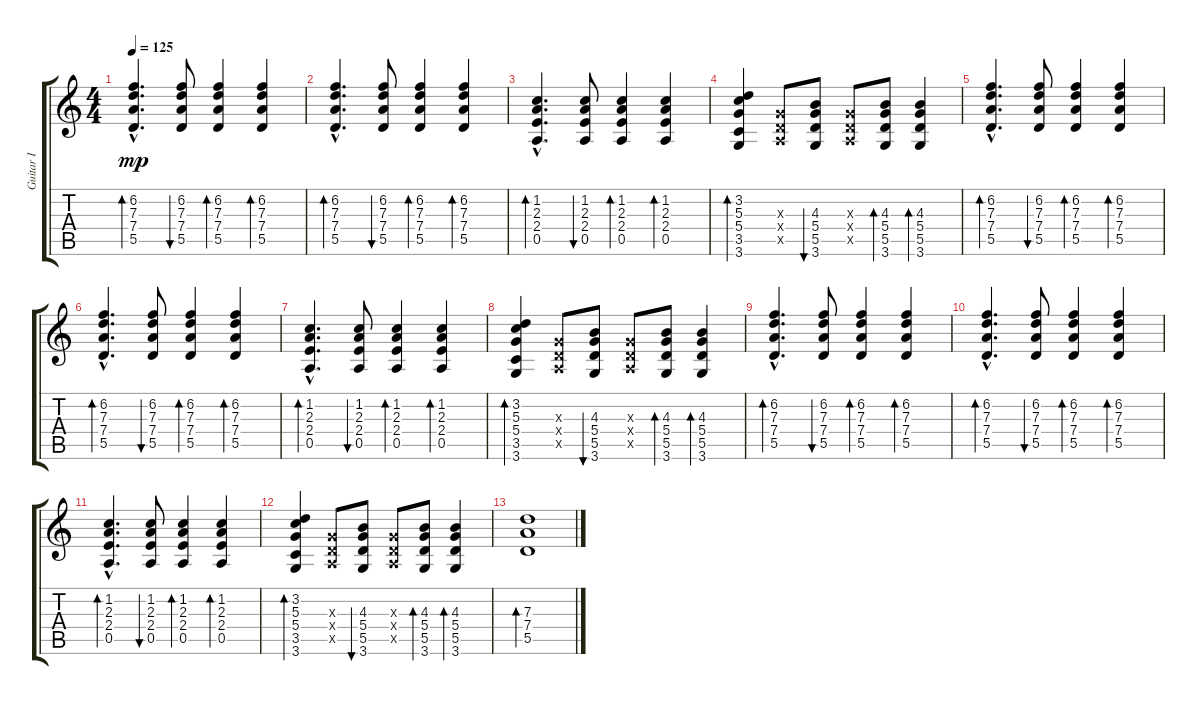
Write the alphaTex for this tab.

\track ("Guitar I" "Guitar I") {instrument distortionguitar}
\staff {score tabs}
\tuning (E4 B3 G3 D3 A2 E2) {hide}
\ts (4 4)
\tempo 125
\clef g2
\ks c
(6.2{hac} 7.3{hac} 7.4{hac} 5.5{hac}).4{d bd 60 dy mp volume 10 instrument acousticguitarnylon} (6.2 7.3 7.4 5.5).8{bu 60} (6.2 7.3 7.4 5.5).4{bd 60} (6.2 7.3 7.4 5.5).4{bd 60} |
(6.2{hac} 7.3{hac} 7.4{hac} 5.5{hac}).4{d bd 60} (6.2 7.3 7.4 5.5).8{bu 60} (6.2 7.3 7.4 5.5).4{bd 60} (6.2 7.3 7.4 5.5).4{bd 60} |
(1.2{hac} 2.3{hac} 2.4{hac} 0.5{hac}).4{d bd 60} (1.2 2.3 2.4 0.5).8{bu 60} (1.2 2.3 2.4 0.5).4{bd 60} (1.2 2.3 2.4 0.5).4{bd 60} |
(3.2 5.3 5.4 3.5 3.6).4{bd 60} (0.3{x} 0.4{x} 0.5{x}).8 (4.3 5.4 5.5 3.6).8{bu 60} (0.3{x} 0.4{x} 0.5{x}).8 (4.3 5.4 5.5 3.6).8{bd 60} (4.3 5.4 5.5 3.6).4{bd 60} |
(6.2{hac} 7.3{hac} 7.4{hac} 5.5{hac}).4{d bd 60 volume 10 instrument acousticguitarnylon} (6.2 7.3 7.4 5.5).8{bu 60} (6.2 7.3 7.4 5.5).4{bd 60} (6.2 7.3 7.4 5.5).4{bd 60} |
(6.2{hac} 7.3{hac} 7.4{hac} 5.5{hac}).4{d bd 60} (6.2 7.3 7.4 5.5).8{bu 60} (6.2 7.3 7.4 5.5).4{bd 60} (6.2 7.3 7.4 5.5).4{bd 60} |
(1.2{hac} 2.3{hac} 2.4{hac} 0.5{hac}).4{d bd 60} (1.2 2.3 2.4 0.5).8{bu 60} (1.2 2.3 2.4 0.5).4{bd 60} (1.2 2.3 2.4 0.5).4{bd 60} |
(3.2 5.3 5.4 3.5 3.6).4{bd 60} (0.3{x} 0.4{x} 0.5{x}).8 (4.3 5.4 5.5 3.6).8{bu 60} (0.3{x} 0.4{x} 0.5{x}).8 (4.3 5.4 5.5 3.6).8{bd 60} (4.3 5.4 5.5 3.6).4{bd 60} |
(6.2{hac} 7.3{hac} 7.4{hac} 5.5{hac}).4{d bd 60 volume 10 instrument acousticguitarnylon} (6.2 7.3 7.4 5.5).8{bu 60} (6.2 7.3 7.4 5.5).4{bd 60} (6.2 7.3 7.4 5.5).4{bd 60} |
(6.2{hac} 7.3{hac} 7.4{hac} 5.5{hac}).4{d bd 60} (6.2 7.3 7.4 5.5).8{bu 60} (6.2 7.3 7.4 5.5).4{bd 60} (6.2 7.3 7.4 5.5).4{bd 60} |
(1.2{hac} 2.3{hac} 2.4{hac} 0.5{hac}).4{d bd 60} (1.2 2.3 2.4 0.5).8{bu 60} (1.2 2.3 2.4 0.5).4{bd 60} (1.2 2.3 2.4 0.5).4{bd 60} |
(3.2 5.3 5.4 3.5 3.6).4{bd 60 volume 10 instrument acousticguitarnylon} (0.3{x} 0.4{x} 0.5{x}).8 (4.3 5.4 5.5 3.6).8{bu 60} (0.3{x} 0.4{x} 0.5{x}).8 (4.3 5.4 5.5 3.6).8{bd 60} (4.3 5.4 5.5 3.6).4{bd 60} |
(7.3 7.4 5.5).1{bd 120 volume 10 instrument acousticguitarnylon}
